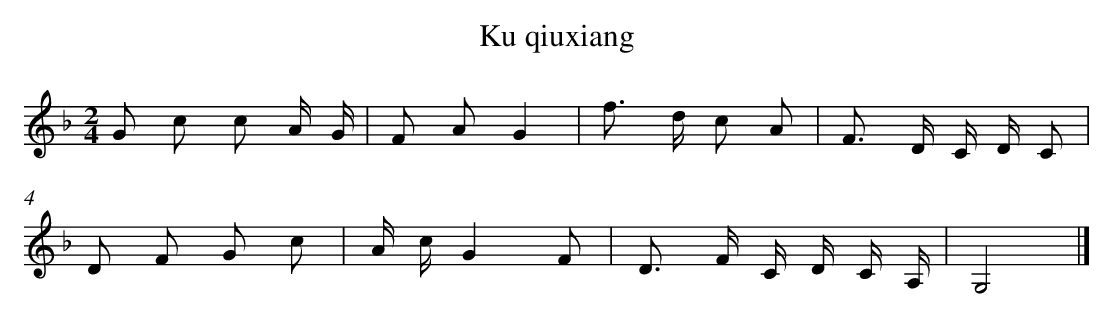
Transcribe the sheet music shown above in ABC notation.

X:1
T: Ku qiuxiang
L: 1/8
M: 2/4
K: F
G c c A/ G/ [I:setbarnb 1]|
F AG2 |
f> d c A |
F> D C/ D/ C |
D F G c |
A/ c/G2F |
D> F C/ D/ C/ A,/ |
G,4 |]
